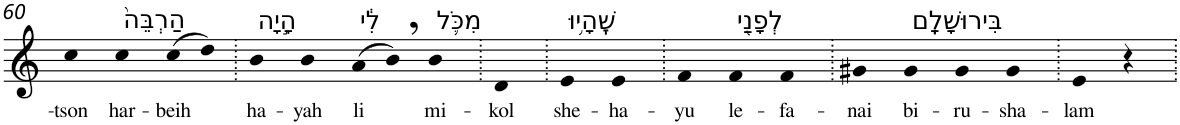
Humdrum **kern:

**kern	**text
*part1	*part1
*staff1	*staff1
*I"Piano	*
*I'Pno	*
!!LO:PB:g=z
*clefG2	*
*k[]	*
=60	=60
!	!LO:LY:b
4cc	-tson
!LO:TX:a:t=הַרְבֵּה֙	!
!	!LO:LY:b
4cc	har-
!	!LO:LY:b
(>8cc	-beih
8dd)	.
=61.	=61.
!LO:TX:a:t=הָ֣יָה	!
!	!LO:LY:b
4b	ha-
!	!LO:LY:b
4b	-yah
!LO:TX:a:t=לִ֔י	!
!	!LO:LY:b
(>8a	li
8b,)	.
!LO:TX:a:t=מִכֹּ֛ל	!
!	!LO:LY:b
4b	mi-
=62.	=62.
!	!LO:LY:b
4d	-kol
=63.	=63.
!LO:TX:a:t=שֶֽׁהָי֥וּ	!
!	!LO:LY:b
4e	she-
!	!LO:LY:b
4e	-ha-
=64.	=64.
!	!LO:LY:b
4f	-yu
!LO:TX:a:t=לְפָנַ֖י	!
!	!LO:LY:b
4f	le-
!	!LO:LY:b
4f	-fa-
=65.	=65.
!	!LO:LY:b
4g#X	-nai
!LO:TX:a:t=בִּירוּשָׁלִָֽם	!
!	!LO:LY:b
4g#	bi-
!	!LO:LY:b
4g#	-ru-
!	!LO:LY:b
4g#	-sha-
=66.	=66.
!	!LO:LY:b
4e	-lam
4r	.
=.	=.
*-	*-
